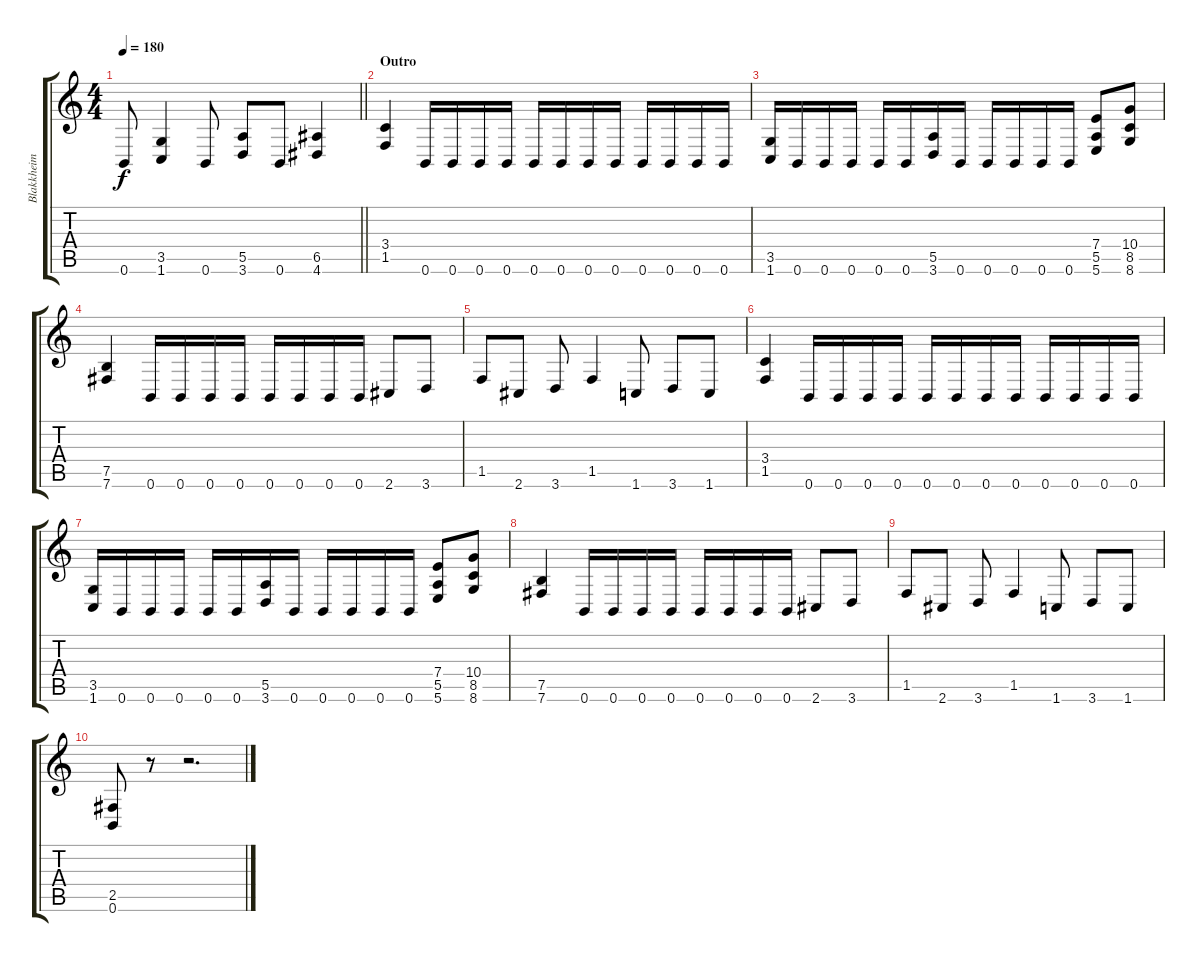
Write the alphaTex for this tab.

\track ("Blakkheim - Guitar" "Blakkheim ") {instrument distortionguitar}
\staff {score tabs}
\tuning (B3 Gb3 D3 A2 E2 B1) {hide}
\ts (4 4)
\tempo 180
\clef g2
\barLineRight lightlight
\ks c
0.6.8{dy f} (3.5 1.6).4 0.6.8 (5.5 3.6).8 0.6.8 (6.5 4.6).4 |
\section ("" "Outro")
(3.4 1.5).4 0.6.16 0.6.16 0.6.16 0.6.16 0.6.16 0.6.16 0.6.16 0.6.16 0.6.16 0.6.16 0.6.16 0.6.16 |
(3.5 1.6).16 0.6.16 0.6.16 0.6.16 0.6.16 0.6.16 (5.5 3.6).16 0.6.16 0.6.16 0.6.16 0.6.16 0.6.16 (7.4 5.5 5.6).8 (10.4 8.5 8.6).8 |
(7.5 7.6).4 0.6.16 0.6.16 0.6.16 0.6.16 0.6.16 0.6.16 0.6.16 0.6.16 2.6.8 3.6.8 |
1.5.8 2.6.8 3.6.8 1.5.4 1.6.8 3.6.8 1.6.8 |
(3.4 1.5).4 0.6.16 0.6.16 0.6.16 0.6.16 0.6.16 0.6.16 0.6.16 0.6.16 0.6.16 0.6.16 0.6.16 0.6.16 |
(3.5 1.6).16 0.6.16 0.6.16 0.6.16 0.6.16 0.6.16 (5.5 3.6).16 0.6.16 0.6.16 0.6.16 0.6.16 0.6.16 (7.4 5.5 5.6).8 (10.4 8.5 8.6).8 |
(7.5 7.6).4 0.6.16 0.6.16 0.6.16 0.6.16 0.6.16 0.6.16 0.6.16 0.6.16 2.6.8 3.6.8 |
1.5.8 2.6.8 3.6.8 1.5.4 1.6.8 3.6.8 1.6.8 |
(2.5 0.6).8 r.8 r.2{d}
